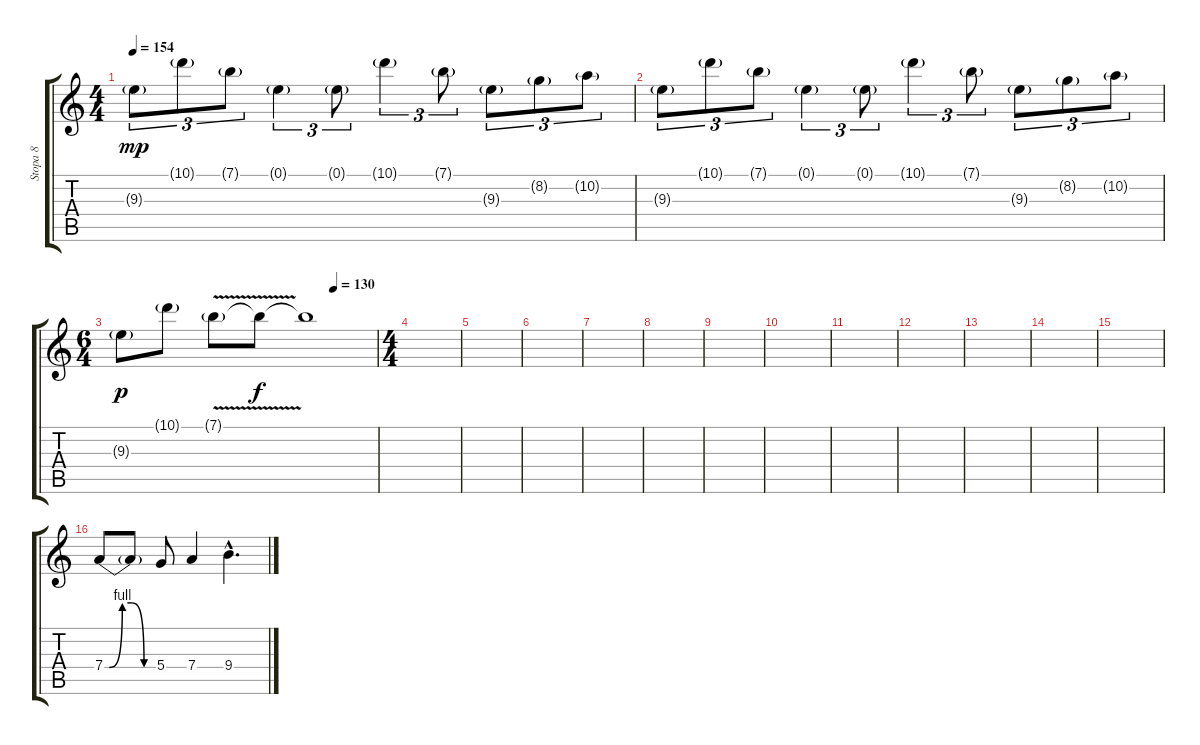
\track ("Stopa 8" "Stopa 8") {instrument overdrivenguitar}
\staff {score tabs}
\tuning (E4 B3 G3 D3 A2 E2) {hide}
\ts (4 4)
\tempo 154
\clef g2
\ks c
9.3{g}.8{tu (3 2) dy mp} 10.1{g}.8{tu (3 2)} 7.1{g}.8{tu (3 2)} 0.1{g}.4{tu (3 2)} 0.1{g}.8{tu (3 2)} 10.1{g}.4{tu (3 2)} 7.1{g}.8{tu (3 2)} 9.3{g}.8{tu (3 2)} 8.2{g}.8{tu (3 2)} 10.2{g}.8{tu (3 2)} |
9.3{g}.8{tu (3 2)} 10.1{g}.8{tu (3 2)} 7.1{g}.8{tu (3 2)} 0.1{g}.4{tu (3 2)} 0.1{g}.8{tu (3 2)} 10.1{g}.4{tu (3 2)} 7.1{g}.8{tu (3 2)} 9.3{g}.8{tu (3 2)} 8.2{g}.8{tu (3 2)} 10.2{g}.8{tu (3 2)} |
\ts (6 4)
\tempo (130 0.8333333333333334)
9.3{g}.8{dy p} 10.1{g}.8 7.1{v g}.8{volume 4} 7.1{t}.8{dy f} 7.1{t}.1 |
\ts (4 4)
|
|
|
|
|
|
|
|
|
|
|
|
7.4{be (custom 0 0 5 0 20 4 30 4 45 0 60 0)}.8{volume 7 instrument overdrivenguitar} 7.4{t}.8 5.4.8 7.4.4 9.4{hac}.4{d}
